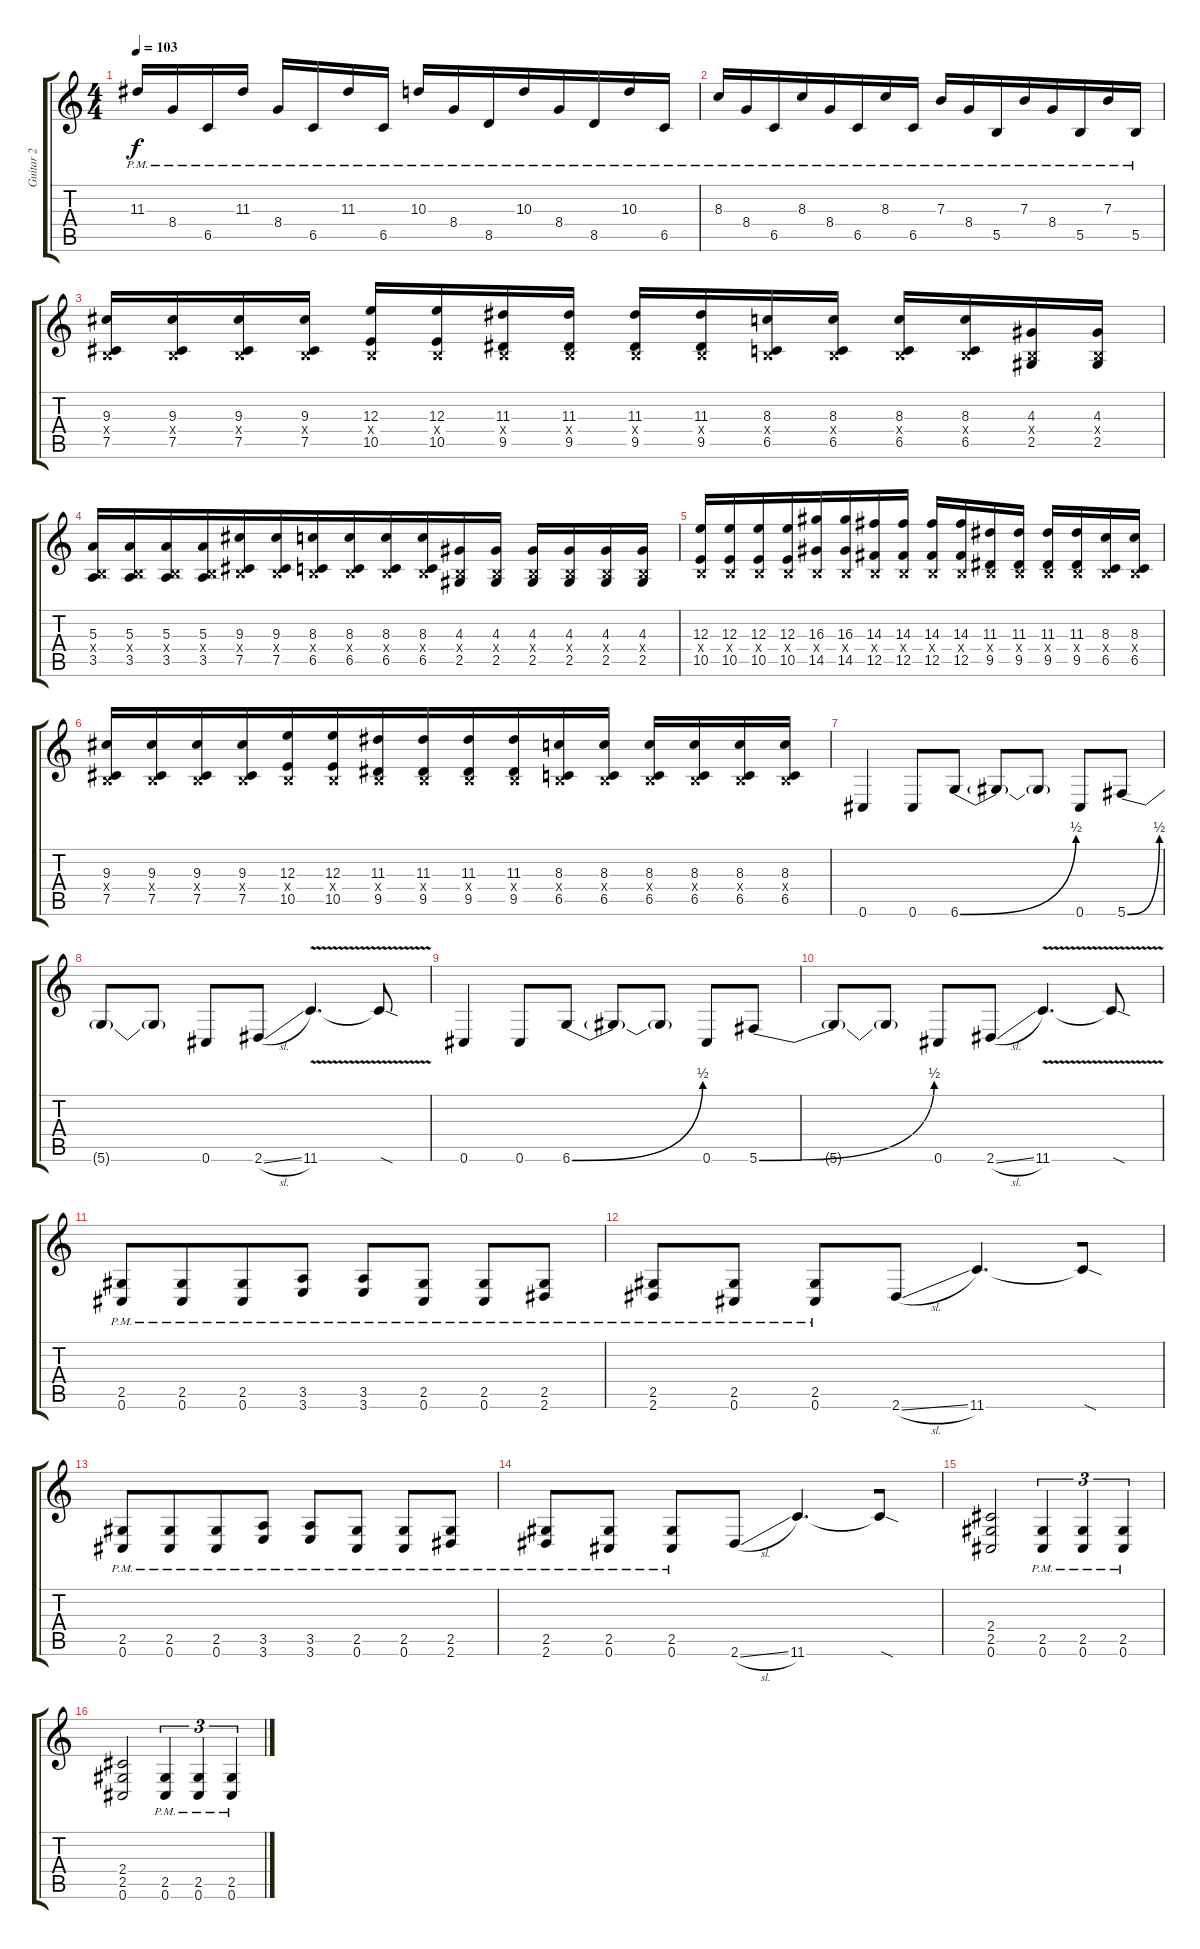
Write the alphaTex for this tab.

\track ("Guitar 2" "Guitar 2") {instrument distortionguitar}
\staff {score tabs}
\tuning (Db4 Ab3 E3 B2 Gb2 Db2) {hide}
\ts (4 4)
\tempo 103
\clef g2
\ks c
11.3{pm}.16{dy f beam merge} 8.4{pm}.16 6.5{pm}.16 11.3{pm}.16 8.4{pm}.16 6.5{pm}.16{beam merge} 11.3{pm}.16{beam merge} 6.5{pm}.16 10.3{pm}.16{beam merge} 8.4{pm}.16{beam merge} 8.5{pm}.16 10.3{pm}.16{beam merge} 8.4{pm}.16{beam merge} 8.5{pm}.16{beam merge} 10.3{pm}.16 6.5{pm}.16 |
8.3{pm}.16{beam merge} 8.4{pm}.16{beam merge} 6.5{pm}.16 8.3{pm}.16{beam merge} 8.4{pm}.16{beam merge} 6.5{pm}.16 8.3{pm}.16{beam merge} 6.5{pm}.16 7.3{pm}.16 8.4{pm}.16{beam merge} 5.5{pm}.16 7.3{pm}.16{beam merge} 8.4{pm}.16 5.5{pm}.16 7.3{pm}.16 5.5{pm}.16 |
(9.3 0.4{x} 7.5).16 (9.3 0.4{x} 7.5).16 (9.3 0.4{x} 7.5).16{beam merge} (9.3 0.4{x} 7.5).16 (12.3 0.4{x} 10.5).16 (12.3 0.4{x} 10.5).16{beam merge} (11.3 0.4{x} 9.5).16 (11.3 0.4{x} 9.5).16 (11.3 0.4{x} 9.5).16 (11.3 0.4{x} 9.5).16{beam merge} (8.3 0.4{x} 6.5).16{beam merge} (8.3 0.4{x} 6.5).16 (8.3 0.4{x} 6.5).16{beam merge} (8.3 0.4{x} 6.5).16{beam merge} (4.3 0.4{x} 2.5).16{beam merge} (4.3 0.4{x} 2.5).16 |
(5.3 0.4{x} 3.5).16{beam merge} (5.3 0.4{x} 3.5).16{beam merge} (5.3 0.4{x} 3.5).16 (5.3 0.4{x} 3.5).16{beam merge} (9.3 0.4{x} 7.5).16 (9.3 0.4{x} 7.5).16{beam merge} (8.3 0.4{x} 6.5).16 (8.3 0.4{x} 6.5).16{beam merge} (8.3 0.4{x} 6.5).16{beam merge} (8.3 0.4{x} 6.5).16 (4.3 0.4{x} 2.5).16 (4.3 0.4{x} 2.5).16 (4.3 0.4{x} 2.5).16{beam merge} (4.3 0.4{x} 2.5).16{beam merge} (4.3 0.4{x} 2.5).16 (4.3 0.4{x} 2.5).16 |
(12.3 0.4{x} 10.5).16{beam merge} (12.3 0.4{x} 10.5).16 (12.3 0.4{x} 10.5).16 (12.3 0.4{x} 10.5).16{beam merge} (16.3 0.4{x} 14.5).16 (16.3 0.4{x} 14.5).16 (14.3 0.4{x} 12.5).16 (14.3 0.4{x} 12.5).16 (14.3 0.4{x} 12.5).16{beam merge} (14.3 0.4{x} 12.5).16{beam merge} (11.3 0.4{x} 9.5).16 (11.3 0.4{x} 9.5).16 (11.3 0.4{x} 9.5).16{beam merge} (11.3 0.4{x} 9.5).16{beam merge} (8.3 0.4{x} 6.5).16 (8.3 0.4{x} 6.5).16 |
(9.3 0.4{x} 7.5).16{beam merge} (9.3 0.4{x} 7.5).16 (9.3 0.4{x} 7.5).16 (9.3 0.4{x} 7.5).16{beam merge} (12.3 0.4{x} 10.5).16{beam merge} (12.3 0.4{x} 10.5).16 (11.3 0.4{x} 9.5).16{beam merge} (11.3 0.4{x} 9.5).16{beam merge} (11.3 0.4{x} 9.5).16{beam merge} (11.3 0.4{x} 9.5).16 (8.3 0.4{x} 6.5).16 (8.3 0.4{x} 6.5).16 (8.3 0.4{x} 6.5).16 (8.3 0.4{x} 6.5).16 (8.3 0.4{x} 6.5).16 (8.3 0.4{x} 6.5).16 |
0.6.4 0.6.8 6.6{be (bend 0 0 60 2)}.8 6.6{t}.8{beam merge} 6.6{t}.8 0.6.8 5.6{be (bend 0 0 60 2)}.8 |
5.6{t}.8{beam merge} 5.6{t}.8 0.6.8 2.6{sl}.8 11.6{v}.4{d} 11.6{sod t}.8 |
0.6.4 0.6.8 6.6{be (bend 0 0 60 2)}.8 6.6{t}.8{beam merge} 6.6{t}.8 0.6.8 5.6{be (bend 0 0 60 2)}.8 |
5.6{t}.8{beam merge} 5.6{t}.8 0.6.8 2.6{sl}.8 11.6{v}.4{d} 11.6{sod t}.8 |
(2.5{pm} 0.6{pm}).8 (2.5{pm} 0.6{pm}).8{beam merge} (2.5{pm} 0.6{pm}).8 (3.5{pm} 3.6{pm}).8 (3.5{pm} 3.6{pm}).8 (2.5{pm} 0.6{pm}).8 (2.5{pm} 0.6{pm}).8 (2.5{pm} 2.6{pm}).8 |
(2.5{pm} 2.6{pm}).8 (2.5{pm} 0.6{pm}).8 (2.5{pm} 0.6{pm}).8{beam merge} 2.6{sl}.8 11.6.4{d beam merge} 11.6{sod t}.8 |
(2.5{pm} 0.6{pm}).8 (2.5{pm} 0.6{pm}).8{beam merge} (2.5{pm} 0.6{pm}).8 (3.5{pm} 3.6{pm}).8 (3.5{pm} 3.6{pm}).8 (2.5{pm} 0.6{pm}).8 (2.5{pm} 0.6{pm}).8 (2.5{pm} 2.6{pm}).8 |
(2.5{pm} 2.6{pm}).8 (2.5{pm} 0.6{pm}).8 (2.5{pm} 0.6{pm}).8{beam merge} 2.6{sl}.8 11.6.4{d beam merge} 11.6{sod t}.8 |
(2.4 2.5 0.6).2 (2.5{pm} 0.6{pm}).4{tu (3 2) beam merge} (2.5{pm} 0.6{pm}).4{tu (3 2)} (2.5{pm} 0.6{pm}).4{tu (3 2)} |
(2.4 2.5 0.6).2 (2.5{pm} 0.6{pm}).4{tu (3 2) beam merge} (2.5{pm} 0.6{pm}).4{tu (3 2)} (2.5{pm} 0.6{pm}).4{tu (3 2)}
